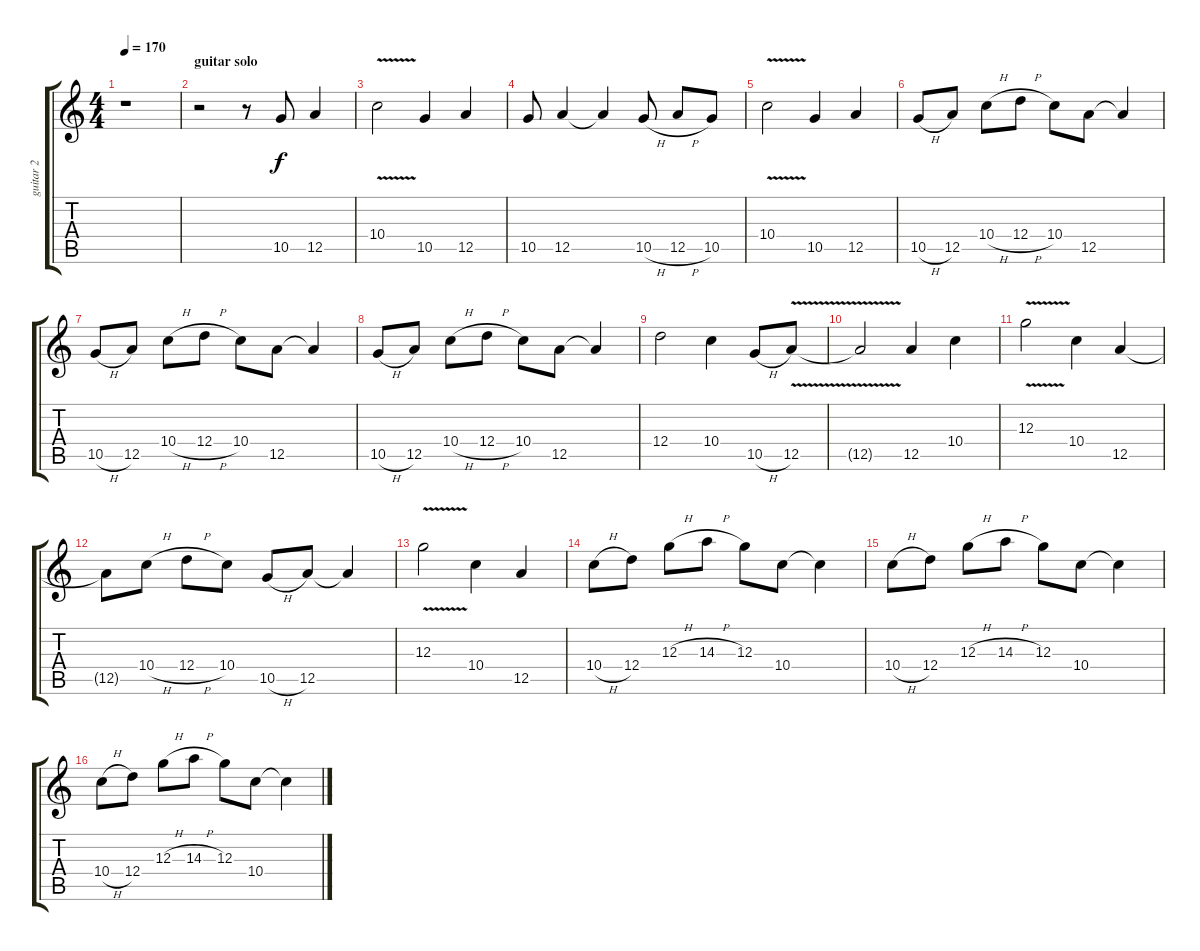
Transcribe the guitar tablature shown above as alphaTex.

\track ("guitar 2" "guitar 2") {instrument electricguitarjazz}
\staff {score tabs}
\tuning (E4 B3 G3 D3 A2 E2) {hide}
\ts (4 4)
\tempo 170
\clef g2
\ks c
r.1{dy f} |
\section ("" "guitar solo")
r.2 r.8 10.5.8 12.5.4 |
10.4{v}.2 10.5.4 12.5.4 |
10.5.8 12.5.4 12.5{t}.4 10.5{h}.8 12.5{h}.8 10.5.8 |
10.4{v}.2 10.5.4 12.5.4 |
10.5{h}.8 12.5.8 10.4{h}.8 12.4{h}.8 10.4.8 12.5.8 12.5{t}.4 |
10.5{h}.8 12.5.8 10.4{h}.8 12.4{h}.8 10.4.8 12.5.8 12.5{t}.4 |
10.5{h}.8 12.5.8 10.4{h}.8 12.4{h}.8 10.4.8 12.5.8 12.5{t}.4 |
12.4.2 10.4.4 10.5{h}.8 12.5{v}.8 |
12.5{t}.2 12.5.4 10.4.4 |
12.3{v}.2 10.4.4 12.5.4 |
12.5{t}.8 10.4{h}.8 12.4{h}.8 10.4.8 10.5{h}.8 12.5.8 12.5{t}.4 |
12.3{v}.2 10.4.4 12.5.4 |
10.4{h}.8 12.4.8 12.3{h}.8 14.3{h}.8 12.3.8 10.4.8 10.4{t}.4 |
10.4{h}.8 12.4.8 12.3{h}.8 14.3{h}.8 12.3.8 10.4.8 10.4{t}.4 |
10.4{h}.8 12.4.8 12.3{h}.8 14.3{h}.8 12.3.8 10.4.8 10.4{t}.4
